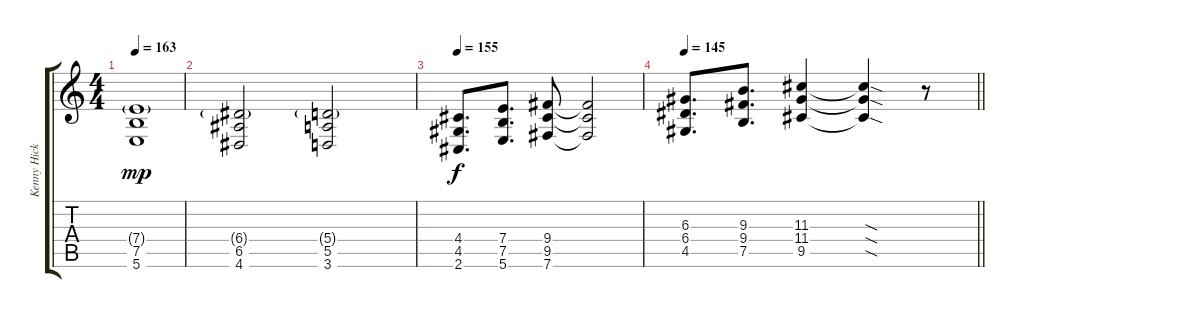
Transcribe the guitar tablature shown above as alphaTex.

\track ("Kenny Hickey" "Kenny Hick") {instrument distortionguitar}
\staff {score tabs}
\tuning (B3 Gb3 D3 A2 E2 B1) {hide}
\ts (4 4)
\tempo 163
\clef g2
\ks c
(7.4{g} 7.5 5.6).1{dy mp} |
(6.4{g} 6.5 4.6).2 (5.4{g} 5.5 3.6).2 |
\tempo 155
(4.4 4.5 2.6).8{d dy f} (7.4 7.5 5.6).8{d} (9.4 9.5 7.6).8 (9.4{t} 9.5{t} 7.6{t}).2 |
\tempo 145
\barLineRight lightlight
(6.3 6.4 4.5).8{d} (9.3 9.4 7.5).8{d} (11.3 11.4 9.5).4 (11.3{sod t} 11.4{sod t} 9.5{sod t}).4 r.8
